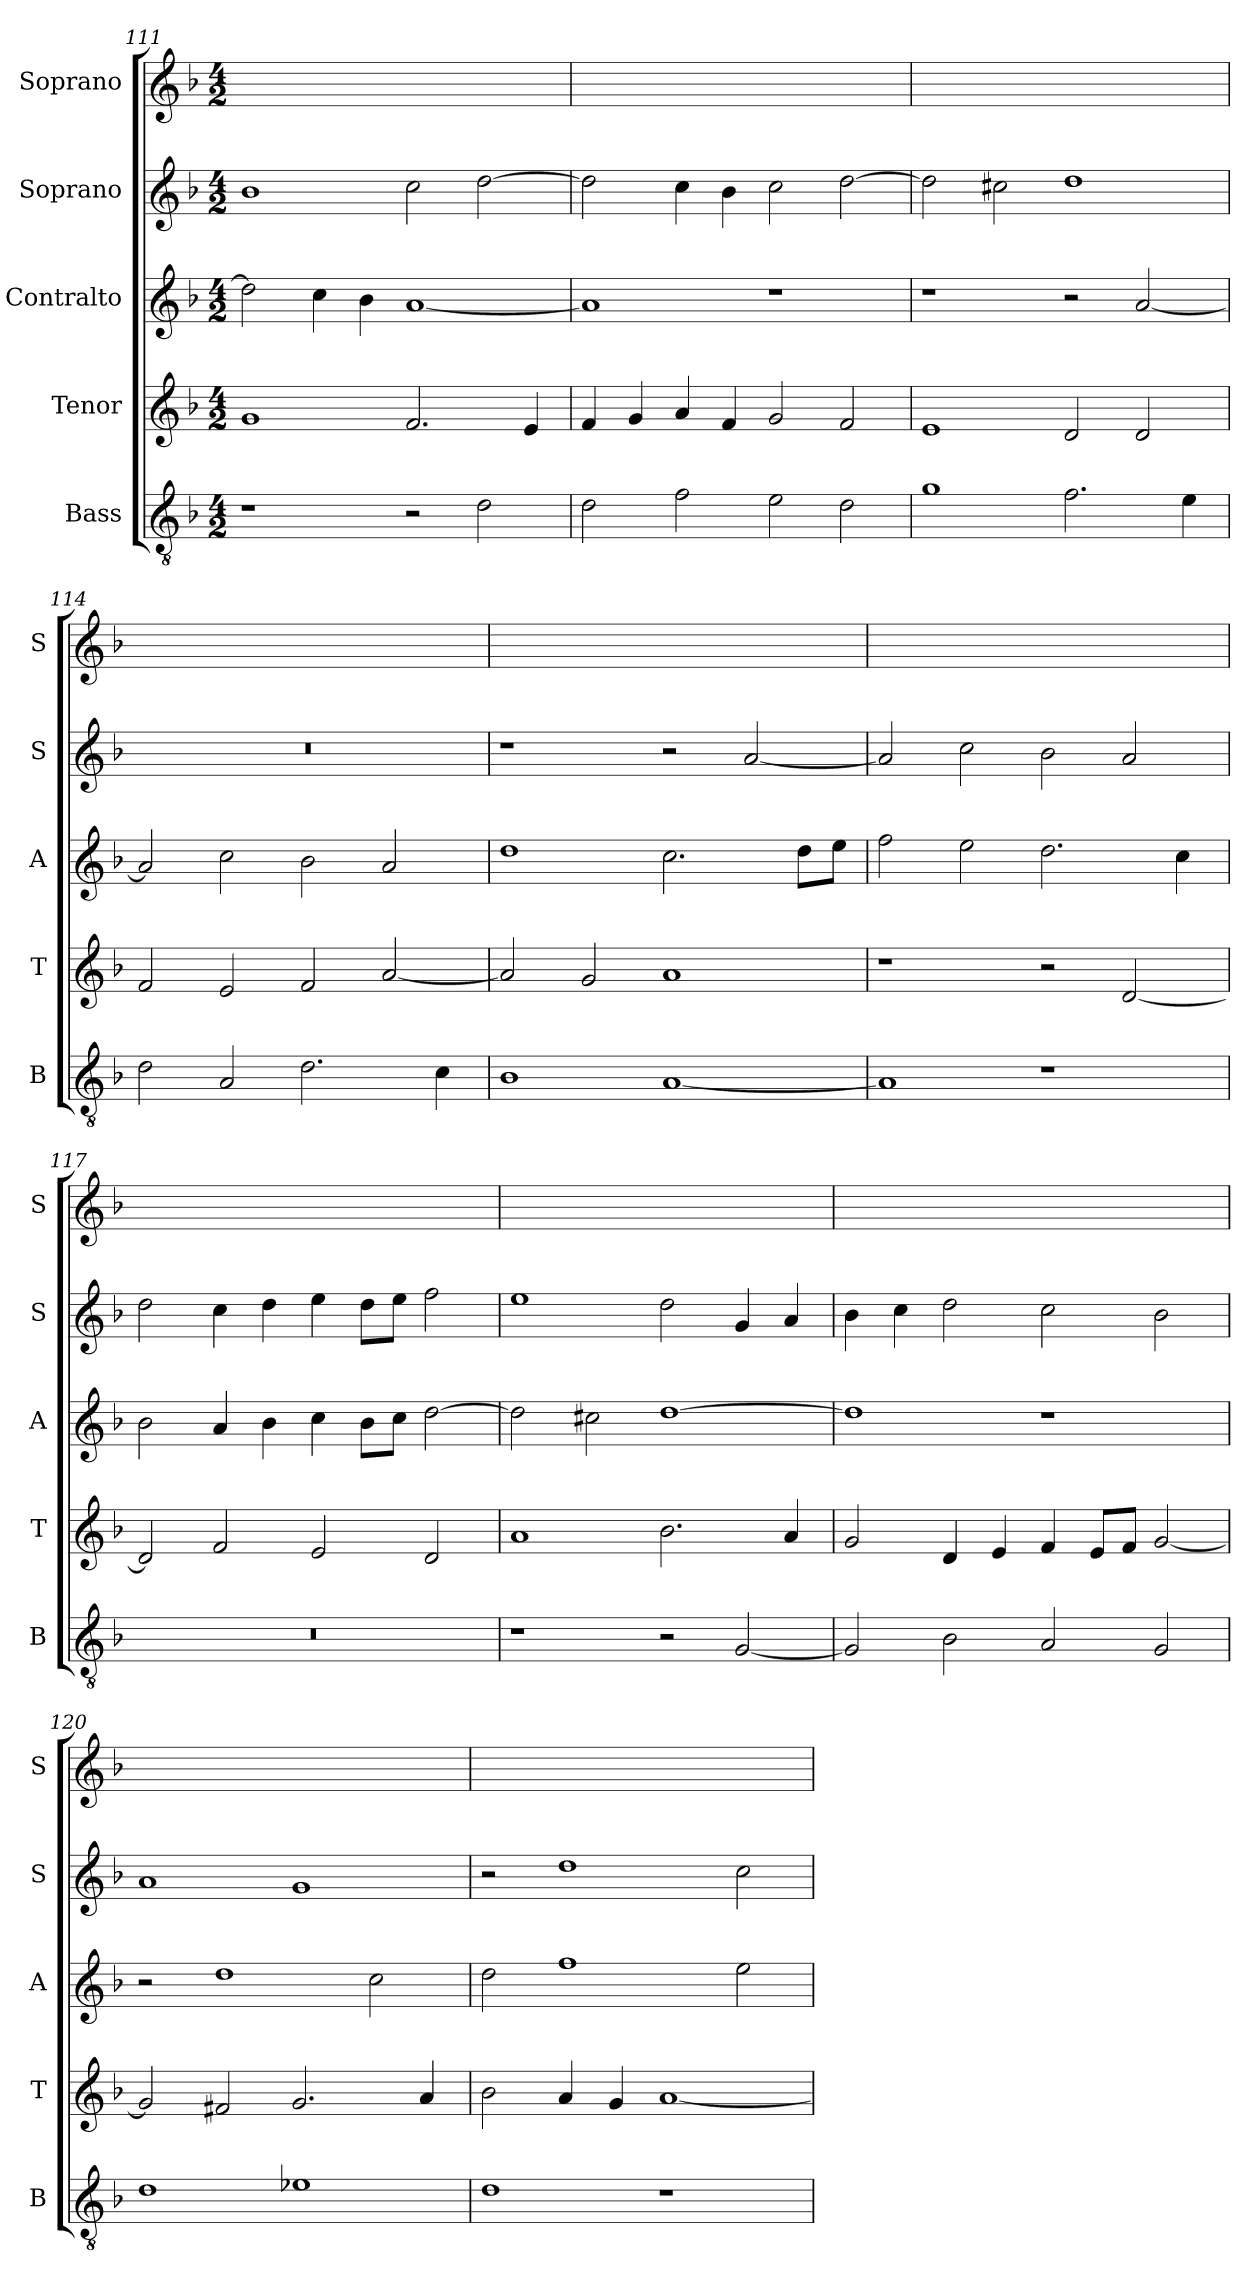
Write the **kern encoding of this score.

**kern	**kern	**kern	**kern	**kern
*part5	*part4	*part3	*part2	*part1
*staff5	*staff4	*staff3	*staff2	*staff1
*I"Bass	*I"Tenor	*I"Contralto	*I"Soprano	*I"Soprano
*I'B	*I'T	*I'A	*I'S	*I'S
*clefGv2	*clefG2	*clefG2	*clefG2	*clefG2
*k[b-]	*k[b-]	*k[b-]	*k[b-]	*k[b-]
*G:dor	*G:dor	*G:dor	*G:dor	*G:dor
*M4/2	*M4/2	*M4/2	*M4/2	*M4/2
=111	=111	=111	=111	=111
1r	1g	2dd]	1b-	0ryy
.	.	4cc	.	.
.	.	4b-	.	.
2r	2.f	[1a	2cc	.
2d	.	.	[2dd	.
.	4e	.	.	.
=112	=112	=112	=112	=112
2d	4f	1a]	2dd]	0ryy
.	4g	.	.	.
2f	4a	.	4cc	.
.	4f	.	4b-	.
2e	2g	1r	2cc	.
2d	2f	.	[2dd	.
=113	=113	=113	=113	=113
1g	1e	1r	2dd]	0ryy
.	.	.	2cc#X	.
2.f	2d	2r	1dd	.
.	2d	[2a	.	.
4e	.	.	.	.
=114	=114	=114	=114	=114
2d	2f	2a]	0r	0ryy
2A	2e	2cc	.	.
2.d	2f	2b-	.	.
.	[2a	2a	.	.
4c	.	.	.	.
=115	=115	=115	=115	=115
1B-	2a]	1dd	1r	0ryy
.	2g	.	.	.
[1A	1a	2.cc	2r	.
.	.	.	[2a	.
.	.	8dd\L	.	.
.	.	8ee\J	.	.
=116	=116	=116	=116	=116
1A]	1r	2ff	2a]	0ryy
.	.	2ee	2cc	.
1r	2r	2.dd	2b-	.
.	[2d	.	2a	.
.	.	4cc	.	.
=117	=117	=117	=117	=117
0r	2d]	2b-	2dd	0ryy
.	2f	4a	4cc	.
.	.	4b-	4dd	.
.	2e	4cc	4ee	.
.	.	8b-\L	8dd\L	.
.	.	8cc\J	8ee\J	.
.	2d	[2dd	2ff	.
=118	=118	=118	=118	=118
1r	1a	2dd]	1ee	0ryy
.	.	2cc#X	.	.
2r	2.b-	[1dd	2dd	.
[2G	.	.	4g	.
.	4a	.	4a	.
=119	=119	=119	=119	=119
2G]	2g	1dd]	4b-	0ryy
.	.	.	4cc	.
2B-	4d	.	2dd	.
.	4e	.	.	.
2A	4f	1r	2cc	.
.	8e/L	.	.	.
.	8f/J	.	.	.
2G	[2g	.	2b-	.
=120	=120	=120	=120	=120
1d	2g]	2r	1a	0ryy
.	2f#X	1dd	.	.
1e-X	2.g	.	1g	.
.	.	2cc	.	.
.	4a	.	.	.
=121	=121	=121	=121	=121
1d	2b-	2dd	2r	0ryy
.	4a	1ff	1dd	.
.	4g	.	.	.
1r	[1a	.	.	.
.	.	2ee	2cc	.
=	=	=	=	=
*-	*-	*-	*-	*-
